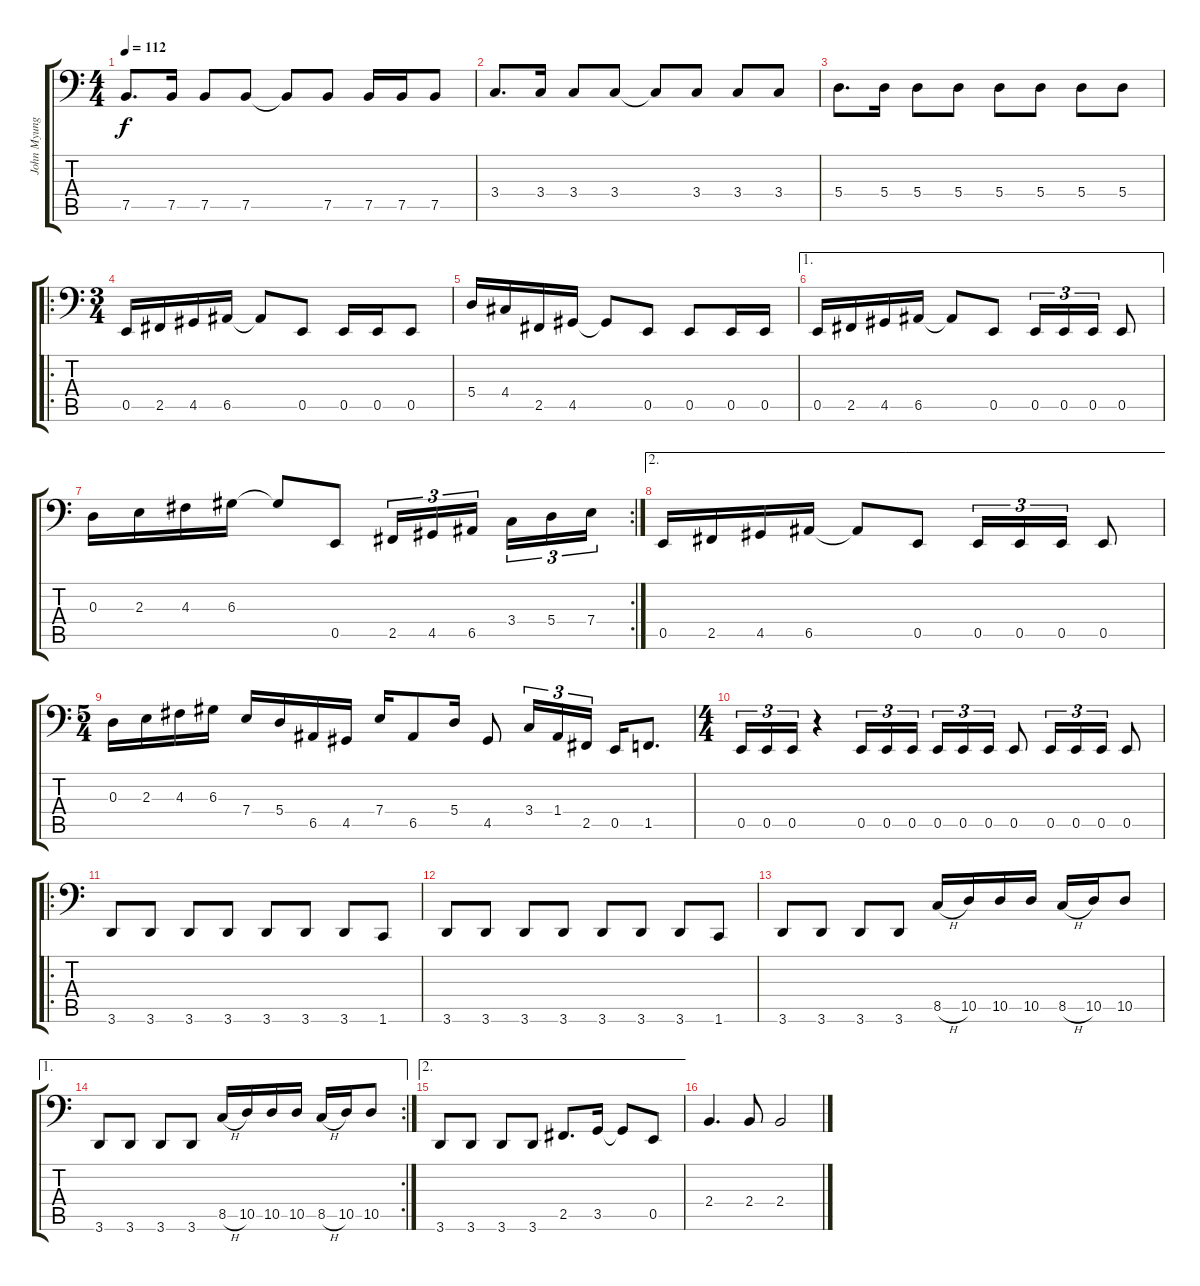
\track ("John Myung" "John Myung") {instrument electricbassfinger}
\staff {score tabs}
\tuning (C3 G2 D2 A1 E1 B0) {hide}
\ts (4 4)
\tempo 112
\clef f4
\ks c
7.5.8{d dy f} 7.5.16 7.5.8 7.5.8 7.5{t}.8 7.5.8 7.5.16 7.5.16 7.5.8 |
3.4.8{d} 3.4.16 3.4.8 3.4.8 3.4{t}.8 3.4.8 3.4.8 3.4.8 |
5.4.8{d} 5.4.16 5.4.8 5.4.8 5.4.8 5.4.8 5.4.8 5.4.8 |
\ro
\ts (3 4)
0.5.16 2.5.16 4.5.16 6.5.16 6.5{t}.8 0.5.8 0.5.16 0.5.16 0.5.8 |
5.4.16 4.4.16 2.5.16 4.5.16 4.5{t}.8 0.5.8 0.5.8 0.5.16 0.5.16 |
\ae 1
0.5.16 2.5.16 4.5.16 6.5.16 6.5{t}.8 0.5.8 0.5.16{tu (3 2)} 0.5.16{tu (3 2)} 0.5.16{tu (3 2)} 0.5.8 |
\rc 2
0.3.16 2.3.16 4.3.16 6.3.16 6.3{t}.8 0.5.8 2.5.16{tu (3 2)} 4.5.16{tu (3 2)} 6.5.16{tu (3 2) beam splitsecondary} 3.4.16{tu (3 2)} 5.4.16{tu (3 2)} 7.4.16{tu (3 2)} |
\ae 2
0.5.16 2.5.16 4.5.16 6.5.16 6.5{t}.8 0.5.8 0.5.16{tu (3 2)} 0.5.16{tu (3 2)} 0.5.16{tu (3 2)} 0.5.8 |
\ts (5 4)
0.3.16 2.3.16 4.3.16 6.3.16 7.4.16 5.4.16 6.5.16 4.5.16 7.4.16 6.5.8 5.4.16 4.5.8 3.4.16{tu (3 2)} 1.4.16{tu (3 2)} 2.5.16{tu (3 2)} 0.5.16 1.5.8{d} |
\ts (4 4)
0.5.16{tu (3 2)} 0.5.16{tu (3 2)} 0.5.16{tu (3 2)} r.4 0.5.16{tu (3 2)} 0.5.16{tu (3 2)} 0.5.16{tu (3 2)} 0.5.16{tu (3 2)} 0.5.16{tu (3 2)} 0.5.16{tu (3 2)} 0.5.8 0.5.16{tu (3 2)} 0.5.16{tu (3 2)} 0.5.16{tu (3 2)} 0.5.8 |
\ro
3.6.8 3.6.8 3.6.8 3.6.8 3.6.8 3.6.8 3.6.8 1.6.8 |
3.6.8 3.6.8 3.6.8 3.6.8 3.6.8 3.6.8 3.6.8 1.6.8 |
3.6.8 3.6.8 3.6.8 3.6.8 8.5{h}.16 10.5.16 10.5.16 10.5.16 8.5{h}.16 10.5.16 10.5.8 |
\ae 1
\rc 2
3.6.8 3.6.8 3.6.8 3.6.8 8.5{h}.16 10.5.16 10.5.16 10.5.16 8.5{h}.16 10.5.16 10.5.8 |
\ae 2
3.6.8 3.6.8 3.6.8 3.6.8 2.5.8{d} 3.5.16 3.5{t}.8 0.5.8 |
2.4.4{d} 2.4.8 2.4.2
